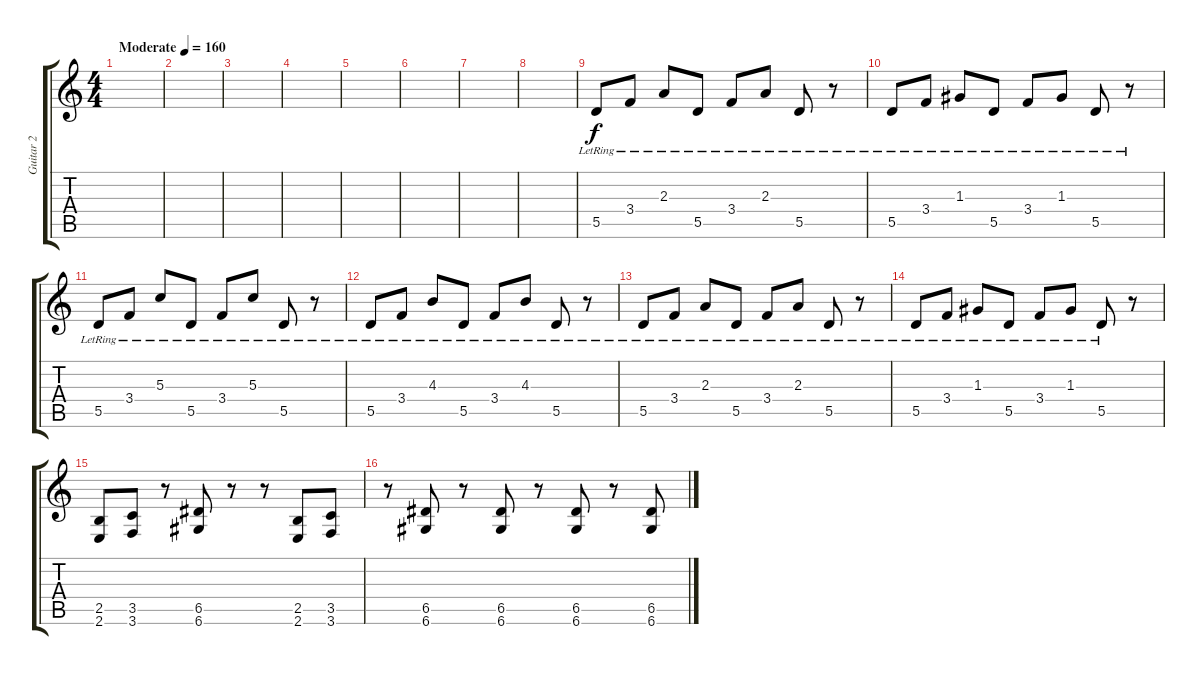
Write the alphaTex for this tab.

\track ("Guitar 2" "Guitar 2") {instrument acousticguitarnylon}
\staff {score tabs}
\tuning (E4 B3 G3 D3 A2 D2) {hide}
\ts (4 4)
\tempo (160 "Moderate")
\clef g2
\ks c
|
|
|
|
|
|
|
|
5.5{lr}.8 3.4{lr}.8 2.3{lr}.8 5.5{lr}.8 3.4{lr}.8 2.3{lr}.8 5.5{lr}.8 r.8 |
5.5{lr}.8 3.4{lr}.8 1.3{lr}.8 5.5{lr}.8 3.4{lr}.8 1.3{lr}.8 5.5{lr}.8 r.8 |
5.5{lr}.8 3.4{lr}.8 5.3{lr}.8 5.5{lr}.8 3.4{lr}.8 5.3{lr}.8 5.5{lr}.8 r.8 |
5.5{lr}.8 3.4{lr}.8 4.3{lr}.8 5.5{lr}.8 3.4{lr}.8 4.3{lr}.8 5.5{lr}.8 r.8 |
5.5{lr}.8 3.4{lr}.8 2.3{lr}.8 5.5{lr}.8 3.4{lr}.8 2.3{lr}.8 5.5{lr}.8 r.8 |
5.5{lr}.8 3.4{lr}.8 1.3{lr}.8 5.5{lr}.8 3.4{lr}.8 1.3{lr}.8 5.5{lr}.8 r.8 |
(2.5 2.6).8 (3.5 3.6).8 r.8 (6.5 6.6).8 r.8 r.8 (2.5 2.6).8 (3.5 3.6).8 |
r.8 (6.5 6.6).8 r.8 (6.5 6.6).8 r.8 (6.5 6.6).8 r.8 (6.5 6.6).8
